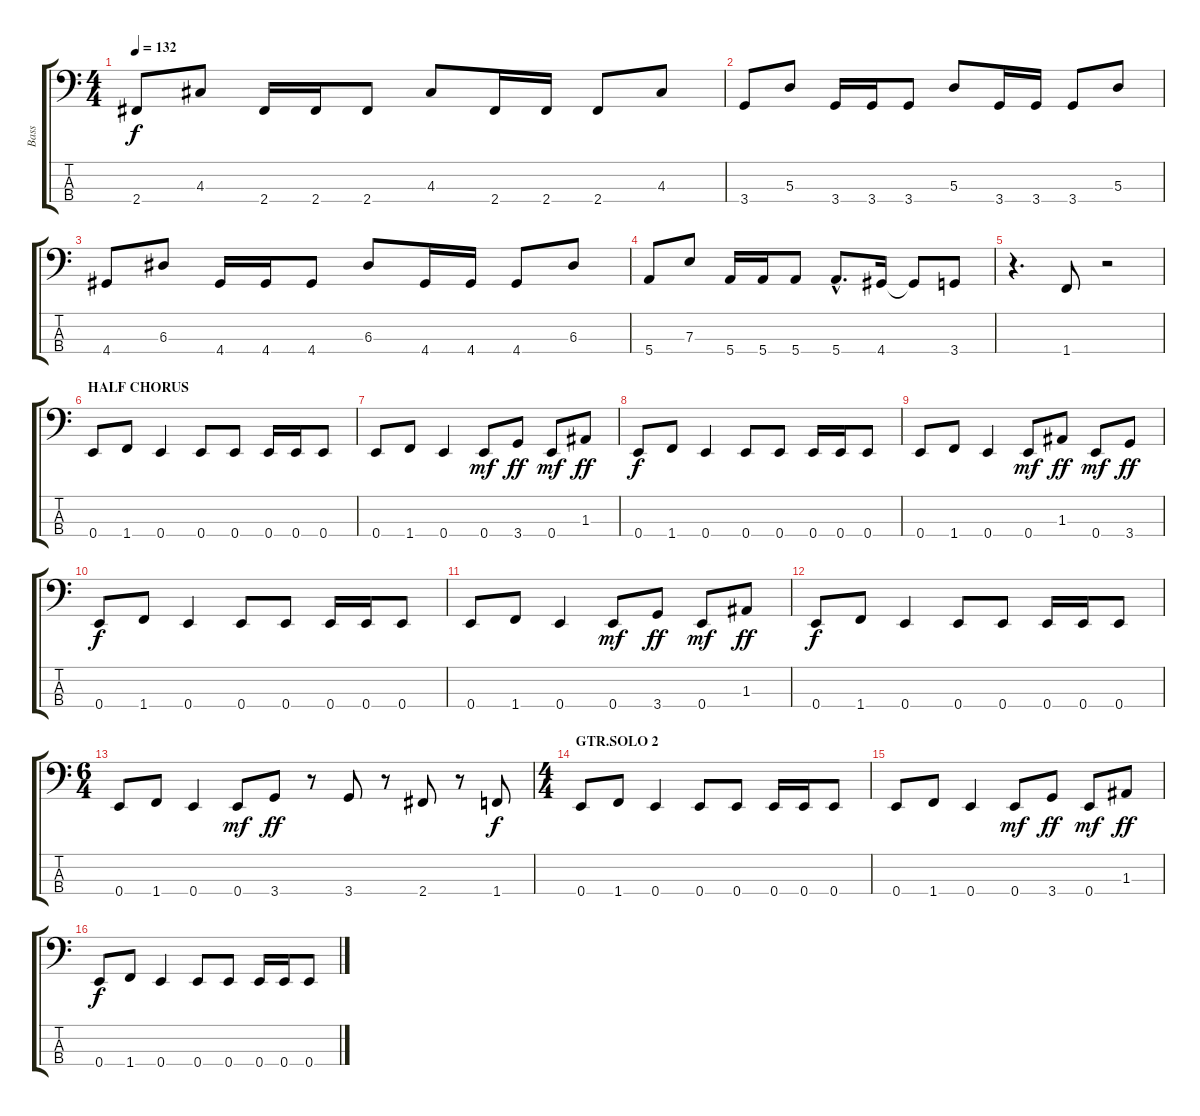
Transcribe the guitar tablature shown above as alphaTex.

\track ("Bass" "Bass") {instrument electricbassfinger}
\staff {score tabs}
\tuning (G2 D2 A1 E1) {hide}
\ts (4 4)
\tempo 132
\clef f4
\ks c
2.4.8{dy f} 4.3.8 2.4.16 2.4.16 2.4.8 4.3.8 2.4.16 2.4.16 2.4.8 4.3.8 |
3.4.8 5.3.8 3.4.16 3.4.16 3.4.8 5.3.8 3.4.16 3.4.16 3.4.8 5.3.8 |
4.4.8 6.3.8 4.4.16 4.4.16 4.4.8 6.3.8 4.4.16 4.4.16 4.4.8 6.3.8 |
5.4.8 7.3.8 5.4.16 5.4.16 5.4.8 5.4{hac}.8{d} 4.4.16 4.4{t}.8 3.4.8 |
r.4{d} 1.4.8 r.2 |
\section ("" "HALF CHORUS")
0.4.8 1.4.8 0.4.4 0.4.8 0.4.8 0.4.16 0.4.16 0.4.8 |
0.4.8 1.4.8 0.4.4 0.4.8{dy mf} 3.4.8{dy ff} 0.4.8{dy mf} 1.3.8{dy ff} |
0.4.8{dy f} 1.4.8 0.4.4 0.4.8 0.4.8 0.4.16 0.4.16 0.4.8 |
0.4.8 1.4.8 0.4.4 0.4.8{dy mf} 1.3.8{dy ff} 0.4.8{dy mf} 3.4.8{dy ff} |
0.4.8{dy f} 1.4.8 0.4.4 0.4.8 0.4.8 0.4.16 0.4.16 0.4.8 |
0.4.8 1.4.8 0.4.4 0.4.8{dy mf} 3.4.8{dy ff} 0.4.8{dy mf} 1.3.8{dy ff} |
0.4.8{dy f} 1.4.8 0.4.4 0.4.8 0.4.8 0.4.16 0.4.16 0.4.8 |
\ts (6 4)
0.4.8 1.4.8 0.4.4 0.4.8{dy mf} 3.4.8{dy ff} r.8 3.4.8 r.8 2.4.8 r.8 1.4.8{dy f} |
\ts (4 4)
\section ("" "GTR.SOLO 2")
0.4.8 1.4.8 0.4.4 0.4.8 0.4.8 0.4.16 0.4.16 0.4.8 |
0.4.8 1.4.8 0.4.4 0.4.8{dy mf} 3.4.8{dy ff} 0.4.8{dy mf} 1.3.8{dy ff} |
0.4.8{dy f} 1.4.8 0.4.4 0.4.8 0.4.8 0.4.16 0.4.16 0.4.8
